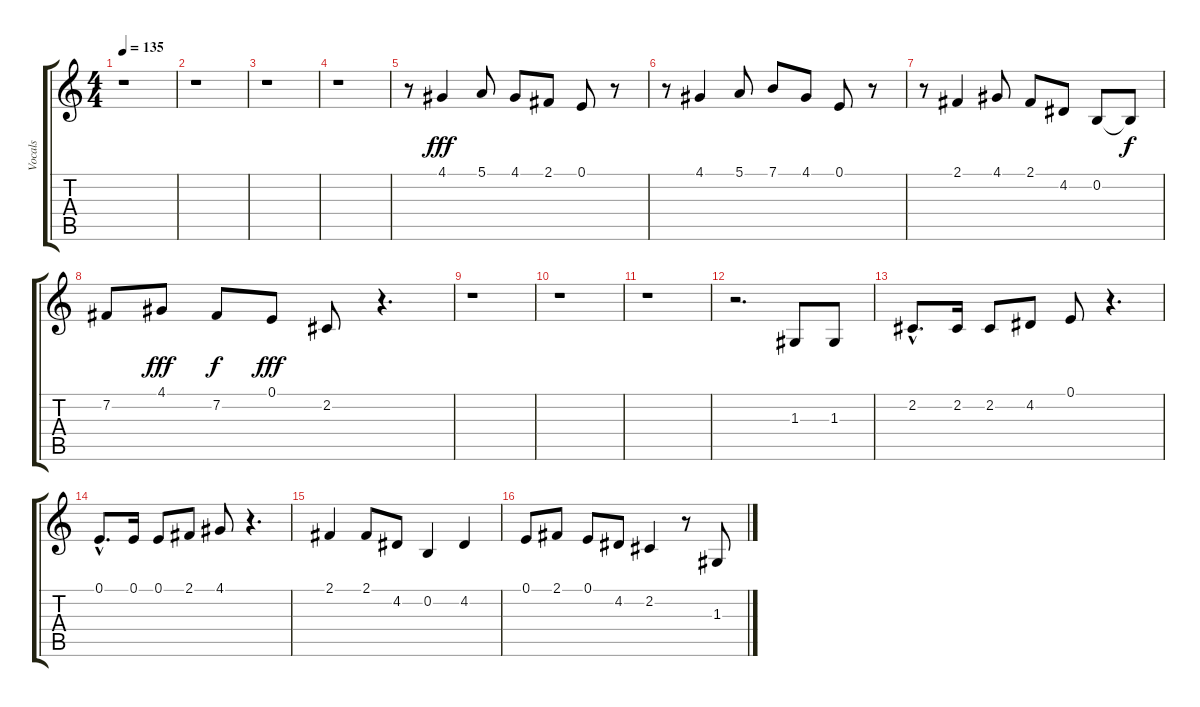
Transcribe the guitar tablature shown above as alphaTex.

\track ("Vocals" "Vocals") {instrument choiraahs}
\staff {score tabs}
\tuning (E4 B3 G3 D3 A2 E2) {hide}
\ts (4 4)
\tempo 135
\clef g2
\ks c
r.1{dy fff instrument choiraahs} |
r.1 |
r.1 |
r.1 |
r.8 4.1.4 5.1.8 4.1.8 2.1.8 0.1.8 r.8 |
r.8 4.1.4 5.1.8 7.1.8 4.1.8 0.1.8 r.8 |
r.8 2.1.4 4.1.8 2.1.8 4.2.8 0.2.8 0.2{t}.8{dy f} |
7.2.8 4.1.8{dy fff} 7.2.8{dy f} 0.1.8{dy fff} 2.2.8 r.4{d} |
r.1 |
r.1 |
r.1 |
r.2{d} 1.3.8 1.3.8 |
2.2{hac}.8{d} 2.2.16 2.2.8 4.2.8 0.1.8 r.4{d} |
0.1{hac}.8{d} 0.1.16 0.1.8 2.1.8 4.1.8 r.4{d} |
2.1.4 2.1.8 4.2.8 0.2.4 4.2.4 |
0.1.8 2.1.8 0.1.8 4.2.8 2.2.4 r.8 1.3.8
